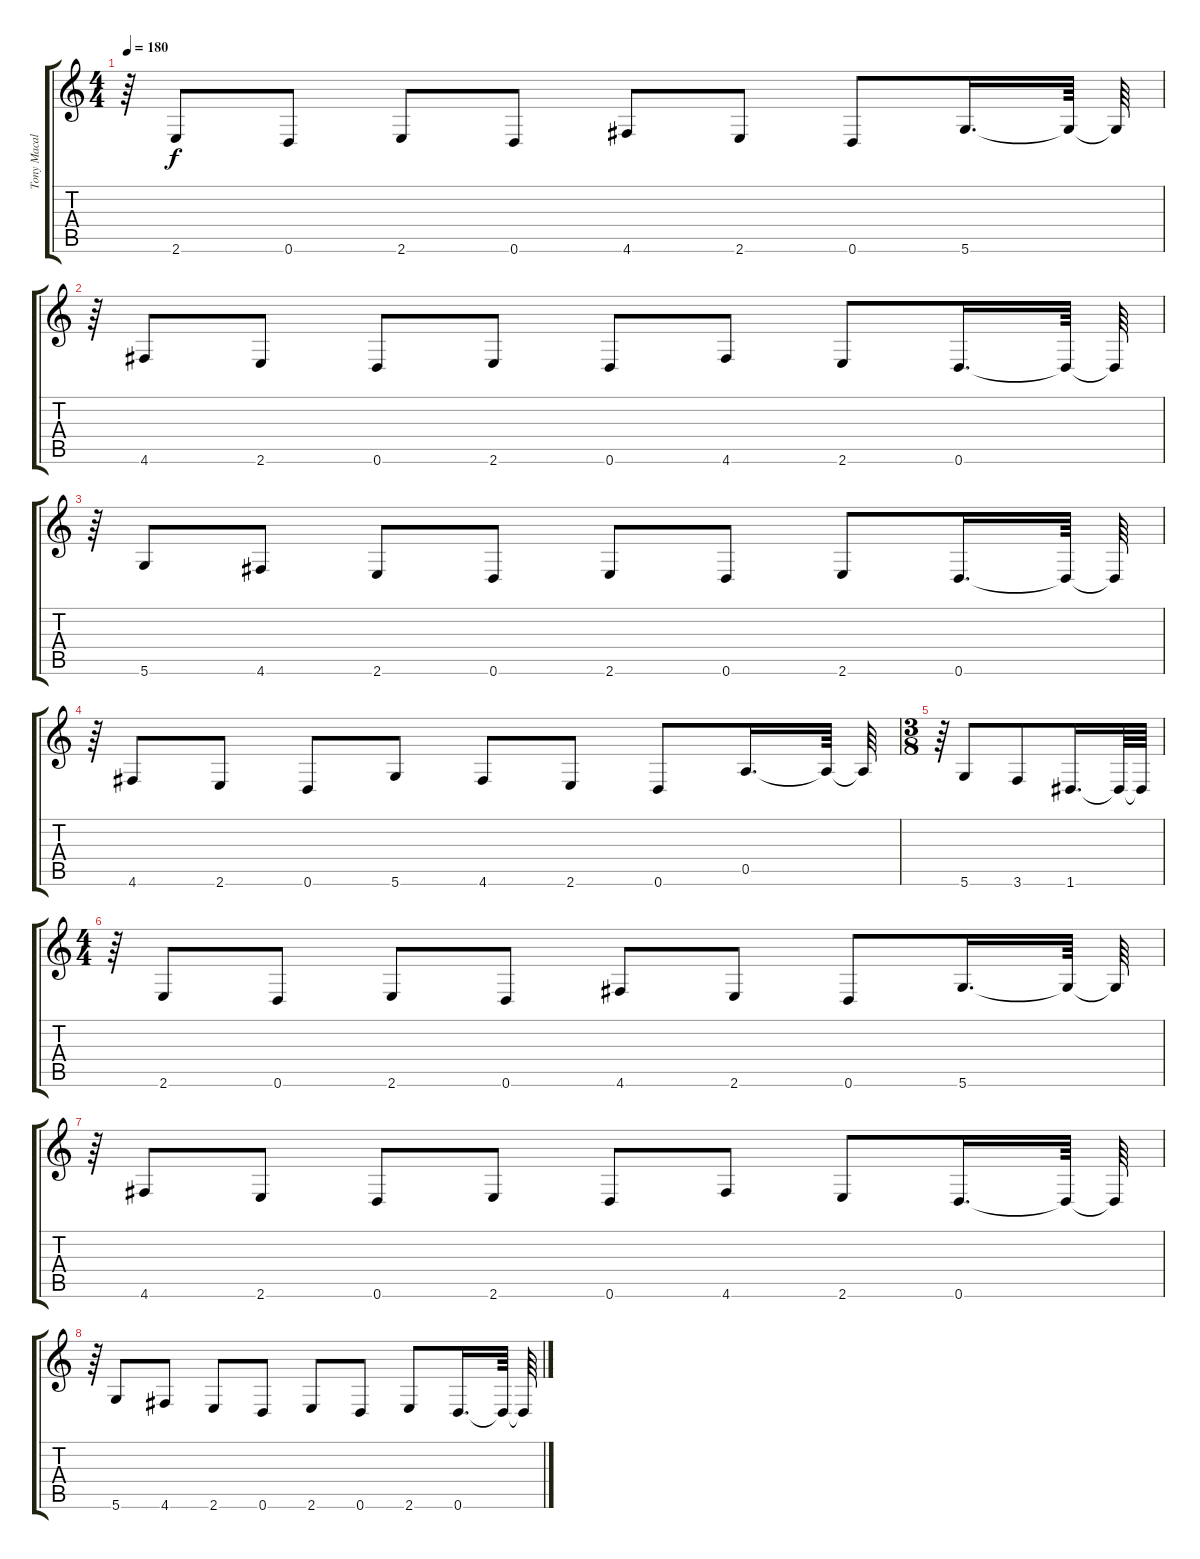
\track ("Tony Macalpine" "Tony Macal") {instrument distortionguitar}
\staff {score tabs}
\tuning (E4 B3 G3 D3 A2 D2) {hide}
\ts (4 4)
\tempo 180
\clef g2
\ks c
r.64{dy f} 2.6.8 0.6.8 2.6.8 0.6.8 4.6.8 2.6.8 0.6.8 5.6.16{d} 5.6{t}.64 5.6{t}.64 |
r.64 4.6.8 2.6.8 0.6.8 2.6.8 0.6.8 4.6.8 2.6.8 0.6.16{d} 0.6{t}.64 0.6{t}.64 |
r.64 5.6.8 4.6.8 2.6.8 0.6.8 2.6.8 0.6.8 2.6.8 0.6.16{d} 0.6{t}.64 0.6{t}.64 |
r.64 4.6.8 2.6.8 0.6.8 5.6.8 4.6.8 2.6.8 0.6.8 0.5.16{d} 0.5{t}.64 0.5{t}.64 |
\ts (3 8)
r.64 5.6.8 3.6.8 1.6.16{d} 1.6{t}.64 1.6{t}.64 |
\ts (4 4)
r.64 2.6.8 0.6.8 2.6.8 0.6.8 4.6.8 2.6.8 0.6.8 5.6.16{d} 5.6{t}.64 5.6{t}.64 |
r.64 4.6.8 2.6.8 0.6.8 2.6.8 0.6.8 4.6.8 2.6.8 0.6.16{d} 0.6{t}.64 0.6{t}.64 |
r.64 5.6.8 4.6.8 2.6.8 0.6.8 2.6.8 0.6.8 2.6.8 0.6.16{d} 0.6{t}.64 0.6{t}.64
